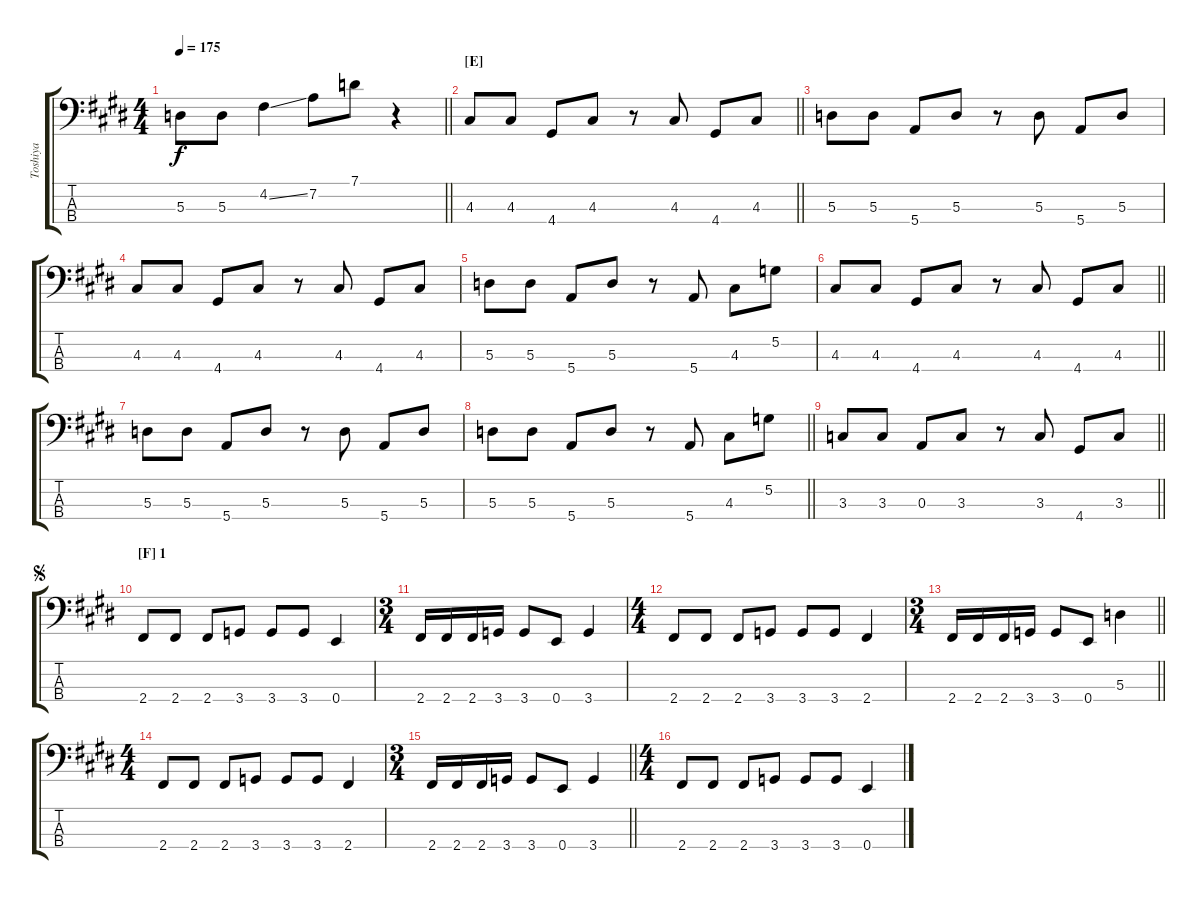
\track ("Toshiya" "Toshiya") {instrument electricbasspick}
\staff {score tabs}
\tuning (G2 D2 A1 E1) {hide}
\ts (4 4)
\tempo 175
\clef f4
\barLineRight lightlight
\ks c#minor
5.3.8{dy f} 5.3.8 4.2{ss}.4 7.2.8 7.1.8 r.4 |
\section ("" "[E]")
\barLineRight lightlight
4.3.8 4.3.8 4.4.8 4.3.8 r.8 4.3.8 4.4.8 4.3.8 |
5.3.8 5.3.8 5.4.8 5.3.8 r.8 5.3.8 5.4.8 5.3.8 |
4.3.8 4.3.8 4.4.8 4.3.8 r.8 4.3.8 4.4.8 4.3.8 |
5.3.8 5.3.8 5.4.8 5.3.8 r.8 5.4.8 4.3.8 5.2.8 |
\barLineRight lightlight
4.3.8 4.3.8 4.4.8 4.3.8 r.8 4.3.8 4.4.8 4.3.8 |
5.3.8 5.3.8 5.4.8 5.3.8 r.8 5.3.8 5.4.8 5.3.8 |
\barLineRight lightlight
5.3.8 5.3.8 5.4.8 5.3.8 r.8 5.4.8 4.3.8 5.2.8 |
\barLineRight lightlight
3.3.8 3.3.8 0.3.8 3.3.8 r.8 3.3.8 4.4.8 3.3.8 |
\section ("" "[F] 1")
\jump segno
2.4.8 2.4.8 2.4.8 3.4.8 3.4.8 3.4.8 0.4.4 |
\ts (3 4)
2.4.16 2.4.16 2.4.16 3.4.16 3.4.8 0.4.8 3.4.4 |
\ts (4 4)
2.4.8 2.4.8 2.4.8 3.4.8 3.4.8 3.4.8 2.4.4 |
\ts (3 4)
\barLineRight lightlight
2.4.16 2.4.16 2.4.16 3.4.16 3.4.8 0.4.8 5.3.4 |
\ts (4 4)
2.4.8 2.4.8 2.4.8 3.4.8 3.4.8 3.4.8 2.4.4 |
\ts (3 4)
\barLineRight lightlight
2.4.16 2.4.16 2.4.16 3.4.16 3.4.8 0.4.8 3.4.4 |
\ts (4 4)
2.4.8 2.4.8 2.4.8 3.4.8 3.4.8 3.4.8 0.4.4
